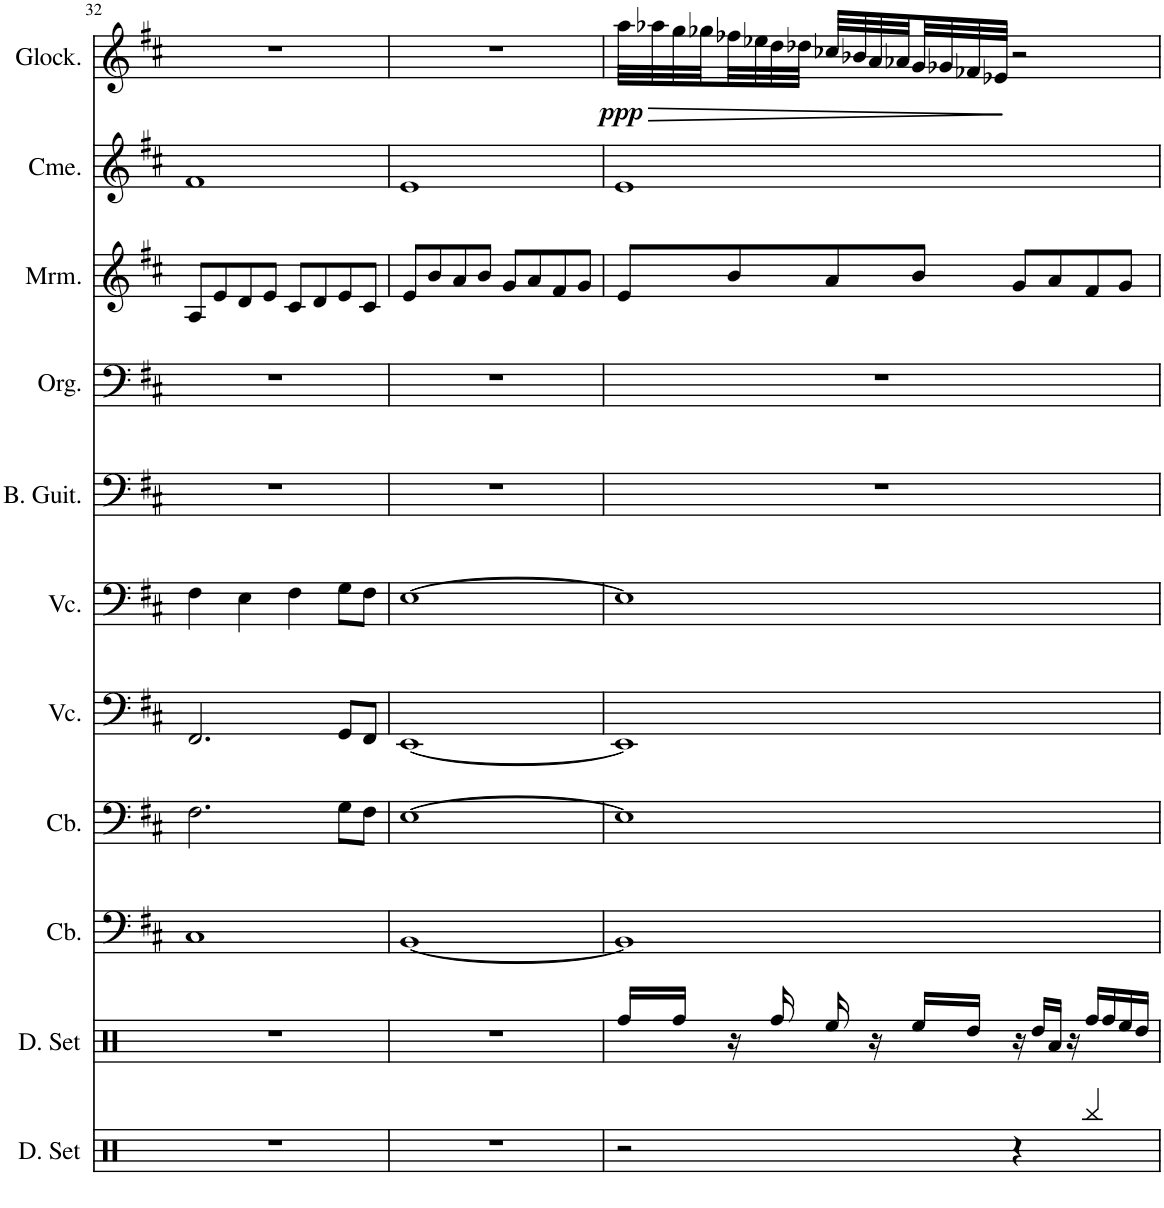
**kern	**kern	**kern	**kern	**kern	**kern	**kern	**kern	**kern	**kern	**kern	**dynam
*part11	*part10	*part9	*part8	*part7	*part6	*part5	*part4	*part3	*part2	*part1	*part1
*staff11	*staff10	*staff9	*staff8	*staff7	*staff6	*staff5	*staff4	*staff3	*staff2	*staff1	*staff1
*I"Drumset	*I"Drumset	*I"Contrabass	*I"Contrabass	*I"Violoncello	*I"Violoncello	*I"Bass Guitar	*I"Organ	*I"Marimba	*I"Chimes	*I"Glockenspiel	*
*I'D. Set	*I'D. Set	*I'Cb.	*I'Cb.	*I'Vc.	*I'Vc.	*I'B. Guit.	*I'Org.	*I'Mrm.	*I'Cme.	*I'Glock.	*
!!LO:PB:g=z
*clefX	*clefX	*clefF4	*clefF4	*clefF4	*clefF4	*clefF4	*clefF4	*clefG2	*clefG2	*clefG2	*
*	*	*Trd7c12	*Trd7c12	*	*	*Trd7c12	*	*	*	*Trd-14c-24	*
*k[]	*k[]	*k[f#c#]	*k[f#c#]	*k[f#c#]	*k[f#c#]	*k[f#c#]	*k[f#c#]	*k[f#c#]	*k[f#c#]	*k[f#c#]	*
*M4/4	*M4/4	*M4/4	*M4/4	*M4/4	*M4/4	*M4/4	*M4/4	*M4/4	*M4/4	*M4/4	*
=32	=32	=32	=32	=32	=32	=32	=32	=32	=32	=32	=32
1r	1r	1C#	2.F#\	2.FF#/	4F#\	1r	1r	8A/L	1f#	1r	.
.	.	.	.	.	.	.	.	8e/	.	.	.
.	.	.	.	.	4E\	.	.	8d/	.	.	.
.	.	.	.	.	.	.	.	8e/J	.	.	.
.	.	.	.	.	4F#\	.	.	8c#/L	.	.	.
.	.	.	.	.	.	.	.	8d/	.	.	.
.	.	.	8G\L	8GG/L	8G\L	.	.	8e/	.	.	.
.	.	.	8F#\J	8FF#/J	8F#\J	.	.	8c#/J	.	.	.
=33	=33	=33	=33	=33	=33	=33	=33	=33	=33	=33	=33
1r	1r	[1BB	[1E	[1EE	[1E	1r	1r	8e/L	1e	1r	.
.	.	.	.	.	.	.	.	8b/	.	.	.
.	.	.	.	.	.	.	.	8a/	.	.	.
.	.	.	.	.	.	.	.	8b/J	.	.	.
.	.	.	.	.	.	.	.	8g/L	.	.	.
.	.	.	.	.	.	.	.	8a/	.	.	.
.	.	.	.	.	.	.	.	8f#/	.	.	.
.	.	.	.	.	.	.	.	8g/J	.	.	.
=34	=34	=34	=34	=34	=34	=34	=34	=34	=34	=34	=34
!	!	!	!	!	!	!	!	!	!	!	!LO:HP:b
!	!	!	!	!	!	!	!	!	!	!	!LO:DY:n=1:b
2r	16Rff/LL	1BB]	1E]	1EE]	1E]	1r	1r	8e/L	1e	32aa\LLL	> ppp
.	.	.	.	.	.	.	.	.	.	32aa-X\	.
.	16Rff/JJ	.	.	.	.	.	.	.	.	32gg\	.
.	.	.	.	.	.	.	.	.	.	32gg-X\	.
.	16r	.	.	.	.	.	.	8b/	.	32ff-X\	.
.	.	.	.	.	.	.	.	.	.	32ee-X\	.
.	16Rff/	.	.	.	.	.	.	.	.	32dd\	.
.	.	.	.	.	.	.	.	.	.	32dd-X\JJJ	.
.	16Ree/	.	.	.	.	.	.	8a/	.	32cc-X/LLL	.
.	.	.	.	.	.	.	.	.	.	32b-X/	.
.	16r	.	.	.	.	.	.	.	.	32a/	.
.	.	.	.	.	.	.	.	.	.	32a-X/	.
.	16Ree/LL	.	.	.	.	.	.	8b/J	.	32g/	.
.	.	.	.	.	.	.	.	.	.	32g-X/	.
.	16Rdd/JJ	.	.	.	.	.	.	.	.	32f-X/	.
.	.	.	.	.	.	.	.	.	.	32e-X/JJJ	.
4r	16r	.	.	.	.	.	.	8g/L	.	2r	]
.	16Rdd/LL	.	.	.	.	.	.	.	.	.	.
.	16Ra/JJ	.	.	.	.	.	.	8a/	.	.	.
.	16r	.	.	.	.	.	.	.	.	.	.
4Rbb/	16Rff/LL	.	.	.	.	.	.	8f#/	.	.	.
.	16Rff/	.	.	.	.	.	.	.	.	.	.
.	16Ree/	.	.	.	.	.	.	8g/J	.	.	.
.	16Rdd/JJ	.	.	.	.	.	.	.	.	.	.
=	=	=	=	=	=	=	=	=	=	=	=
*-	*-	*-	*-	*-	*-	*-	*-	*-	*-	*-	*-
